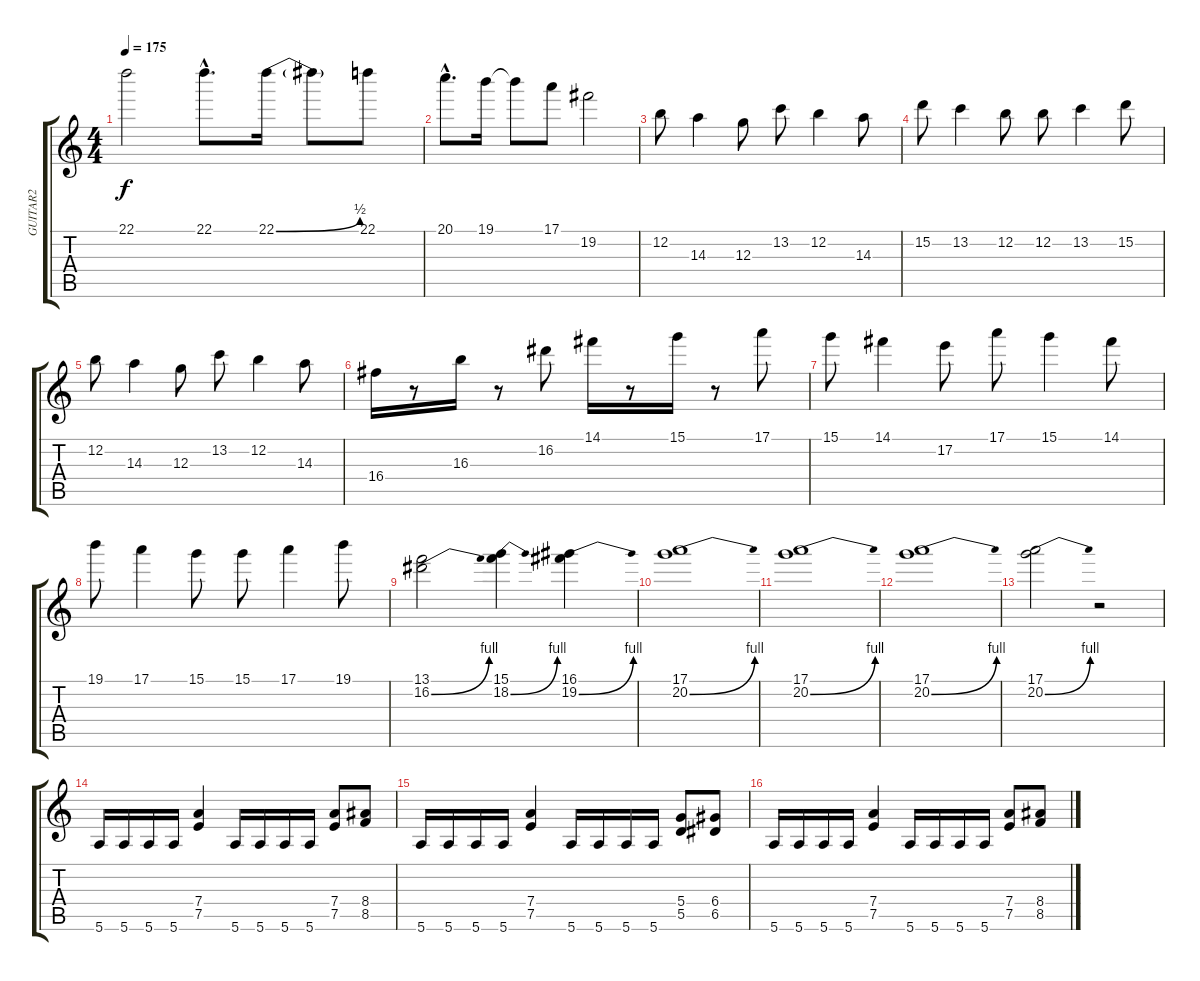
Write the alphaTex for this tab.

\track ("GUITAR2" "GUITAR2") {instrument distortionguitar}
\staff {score tabs}
\tuning (E4 B3 G3 D3 A2 E2) {hide}
\ts (4 4)
\tempo 175
\clef g2
\ks c
22.1.2{dy f} 22.1{hac}.8{d} 22.1{be (bend 0 0 60 2)}.16 22.1{t}.8 22.1.8 |
20.1{hac}.8{d} 19.1.16 19.1{t}.8 17.1.8 19.2.2 |
12.2.8 14.3.4 12.3.8 13.2.8 12.2.4 14.3.8 |
15.2.8 13.2.4 12.2.8 12.2.8 13.2.4 15.2.8 |
12.2.8 14.3.4 12.3.8 13.2.8 12.2.4 14.3.8 |
16.4.16 r.8 16.3.16 r.8 16.2.8 14.1.16 r.8 15.1.16 r.8 17.1.8 |
15.1.8 14.1.4 17.2.8 17.1.8 15.1.4 14.1.8 |
19.1.8 17.1.4 15.1.8 15.1.8 17.1.4 19.1.8 |
(13.1 16.2{be (bend 0 0 60 4)}).2 (15.1 18.2{be (bend 0 0 60 4)}).4 (16.1 19.2{be (bend 0 0 60 4)}).4 |
(17.1 20.2{be (bend 0 0 60 4)}).1 |
(17.1 20.2{be (bend 0 0 60 4)}).1 |
(17.1 20.2{be (bend 0 0 60 4)}).1 |
(17.1 20.2{be (bend 0 0 60 4)}).2 r.2 |
5.6.16 5.6.16 5.6.16 5.6.16 (7.4 7.5).4 5.6.16 5.6.16 5.6.16 5.6.16 (7.4 7.5).8 (8.4 8.5).8 |
5.6.16 5.6.16 5.6.16 5.6.16 (7.4 7.5).4 5.6.16 5.6.16 5.6.16 5.6.16 (5.4 5.5).8 (6.4 6.5).8 |
5.6.16 5.6.16 5.6.16 5.6.16 (7.4 7.5).4 5.6.16 5.6.16 5.6.16 5.6.16 (7.4 7.5).8 (8.4 8.5).8
